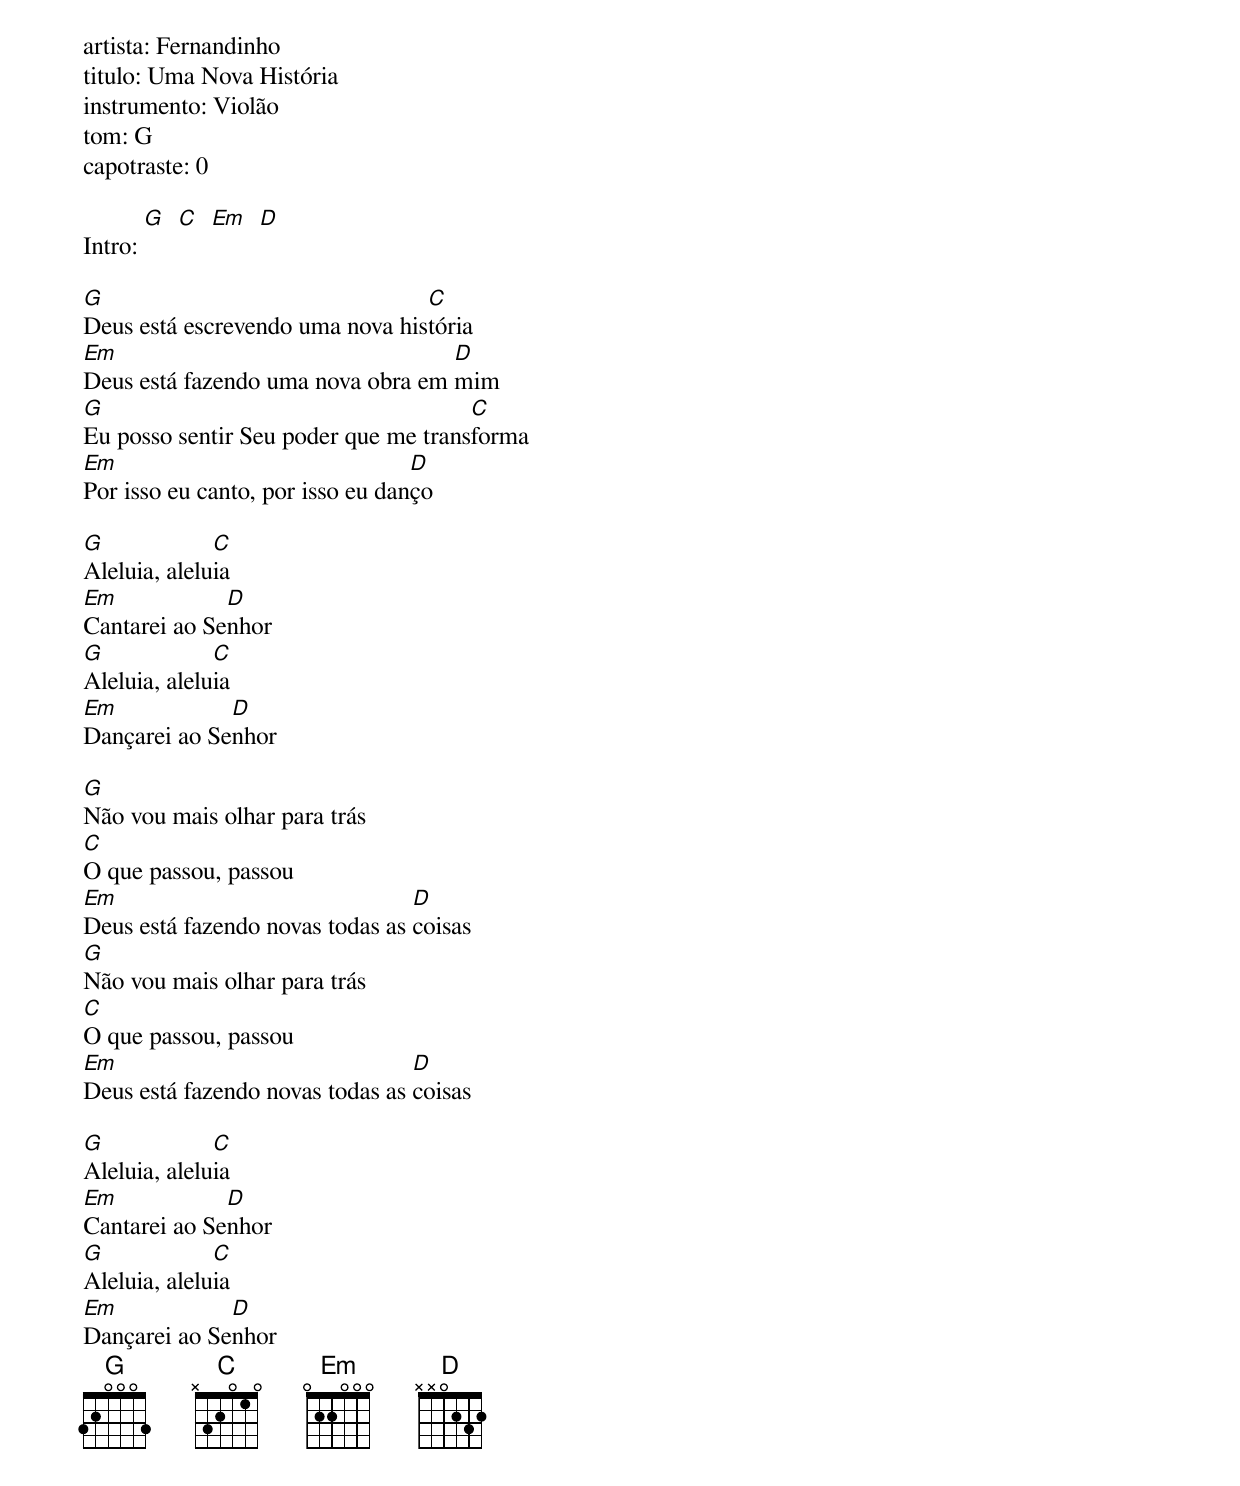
artista: Fernandinho
titulo: Uma Nova História
instrumento: Violão
tom: G
capotraste: 0

Intro: [G]  [C]  [Em]  [D]

[G]Deus está escrevendo uma nova his[C]tória
[Em]Deus está fazendo uma nova obra em [D]mim
[G]Eu posso sentir Seu poder que me trans[C]forma
[Em]Por isso eu canto, por isso eu dan[D]ço

[G]Aleluia, alelu[C]ia
[Em]Cantarei ao Se[D]nhor
[G]Aleluia, alelu[C]ia
[Em]Dançarei ao Se[D]nhor

[G]Não vou mais olhar para trás
[C]O que passou, passou
[Em]Deus está fazendo novas todas as [D]coisas
[G]Não vou mais olhar para trás
[C]O que passou, passou
[Em]Deus está fazendo novas todas as [D]coisas

[G]Aleluia, alelu[C]ia
[Em]Cantarei ao Se[D]nhor
[G]Aleluia, alelu[C]ia
[Em]Dançarei ao Se[D]nhor
